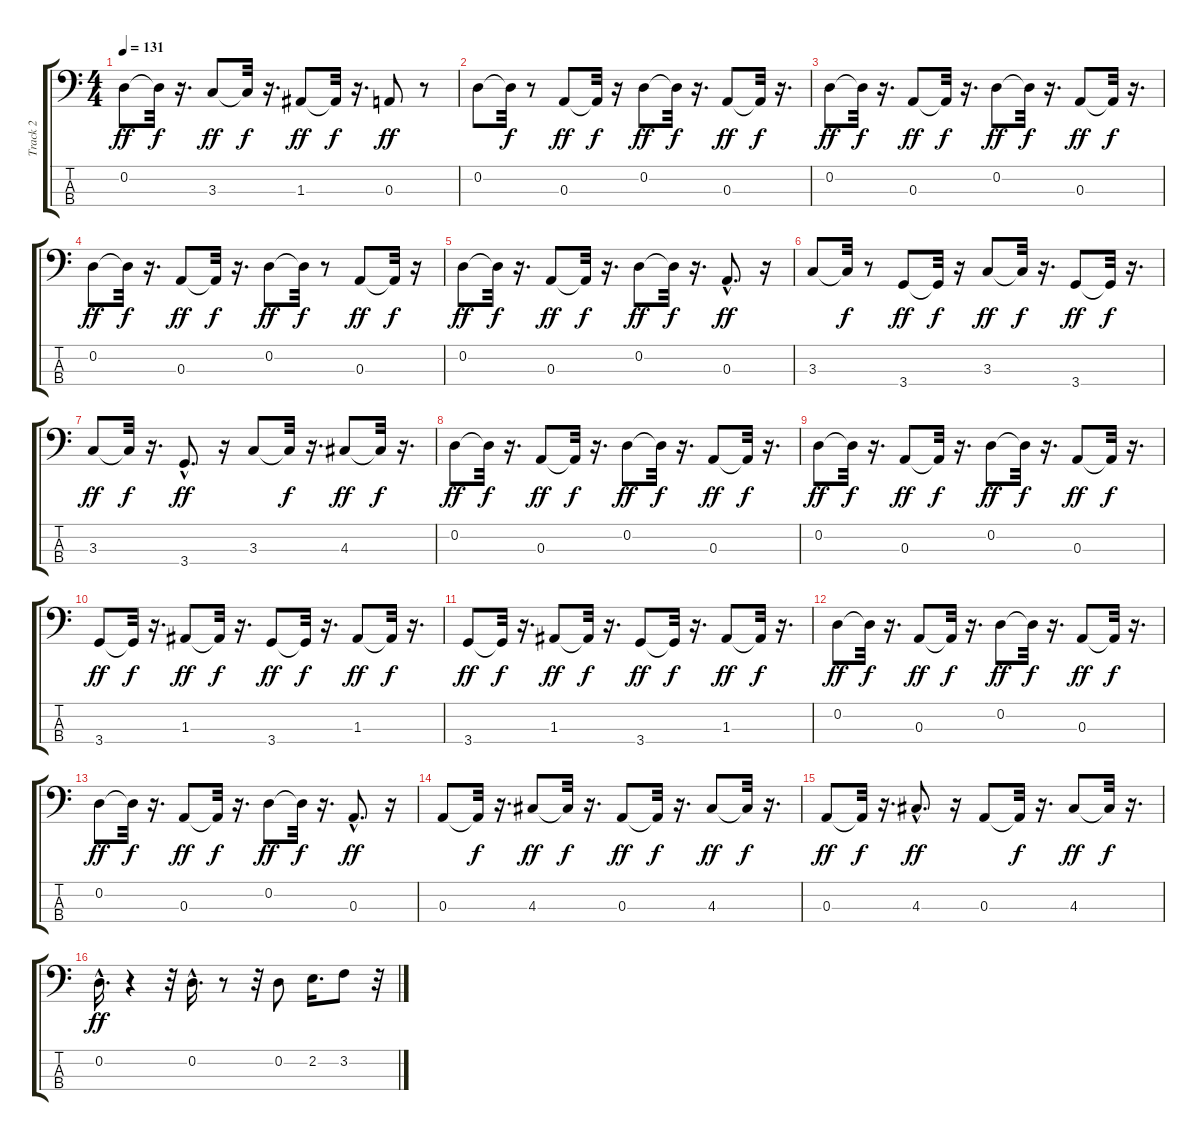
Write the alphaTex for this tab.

\track ("Track 2" "Track 2") {instrument electricbassfinger}
\staff {score tabs}
\tuning (G2 D2 A1 E1) {hide}
\ts (4 4)
\tempo 131
\clef f4
\ks c
0.2.8{dy ff} 0.2{t}.32{dy f} r.16{d} 3.3.8{dy ff} 3.3{t}.32{dy f} r.16{d} 1.3.8{dy ff} 1.3{t}.32{dy f} r.16{d} 0.3.8{dy ff} r.8 |
0.2.8 0.2{t}.32{dy f} r.8 0.3.8{dy ff} 0.3{t}.32{dy f} r.16 0.2.8{dy ff} 0.2{t}.32{dy f} r.16{d} 0.3.8{dy ff} 0.3{t}.32{dy f} r.16{d} |
0.2.8{dy ff} 0.2{t}.32{dy f} r.16{d} 0.3.8{dy ff} 0.3{t}.32{dy f} r.16{d} 0.2.8{dy ff} 0.2{t}.32{dy f} r.16{d} 0.3.8{dy ff} 0.3{t}.32{dy f} r.16{d} |
0.2.8{dy ff} 0.2{t}.32{dy f} r.16{d} 0.3.8{dy ff} 0.3{t}.32{dy f} r.16{d} 0.2.8{dy ff} 0.2{t}.32{dy f} r.8 0.3.8{dy ff} 0.3{t}.32{dy f} r.16 |
0.2.8{dy ff} 0.2{t}.32{dy f} r.16{d} 0.3.8{dy ff} 0.3{t}.32{dy f} r.16{d} 0.2.8{dy ff} 0.2{t}.32{dy f} r.16{d} 0.3{hac}.8{d dy ff} r.16 |
3.3.8 3.3{t}.32{dy f} r.8 3.4.8{dy ff} 3.4{t}.32{dy f} r.16 3.3.8{dy ff} 3.3{t}.32{dy f} r.16{d} 3.4.8{dy ff} 3.4{t}.32{dy f} r.16{d} |
3.3.8{dy ff} 3.3{t}.32{dy f} r.16{d} 3.4{hac}.8{d dy ff} r.16 3.3.8 3.3{t}.32{dy f} r.16{d} 4.3.8{dy ff} 4.3{t}.32{dy f} r.16{d} |
0.2.8{dy ff} 0.2{t}.32{dy f} r.16{d} 0.3.8{dy ff} 0.3{t}.32{dy f} r.16{d} 0.2.8{dy ff} 0.2{t}.32{dy f} r.16{d} 0.3.8{dy ff} 0.3{t}.32{dy f} r.16{d} |
0.2.8{dy ff} 0.2{t}.32{dy f} r.16{d} 0.3.8{dy ff} 0.3{t}.32{dy f} r.16{d} 0.2.8{dy ff} 0.2{t}.32{dy f} r.16{d} 0.3.8{dy ff} 0.3{t}.32{dy f} r.16{d} |
3.4.8{dy ff} 3.4{t}.32{dy f} r.16{d} 1.3.8{dy ff} 1.3{t}.32{dy f} r.16{d} 3.4.8{dy ff} 3.4{t}.32{dy f} r.16{d} 1.3.8{dy ff} 1.3{t}.32{dy f} r.16{d} |
3.4.8{dy ff} 3.4{t}.32{dy f} r.16{d} 1.3.8{dy ff} 1.3{t}.32{dy f} r.16{d} 3.4.8{dy ff} 3.4{t}.32{dy f} r.16{d} 1.3.8{dy ff} 1.3{t}.32{dy f} r.16{d} |
0.2.8{dy ff} 0.2{t}.32{dy f} r.16{d} 0.3.8{dy ff} 0.3{t}.32{dy f} r.16{d} 0.2.8{dy ff} 0.2{t}.32{dy f} r.16{d} 0.3.8{dy ff} 0.3{t}.32{dy f} r.16{d} |
0.2.8{dy ff} 0.2{t}.32{dy f} r.16{d} 0.3.8{dy ff} 0.3{t}.32{dy f} r.16{d} 0.2.8{dy ff} 0.2{t}.32{dy f} r.16{d} 0.3{hac}.8{d dy ff} r.16 |
0.3.8 0.3{t}.32{dy f} r.16{d} 4.3.8{dy ff} 4.3{t}.32{dy f} r.16{d} 0.3.8{dy ff} 0.3{t}.32{dy f} r.16{d} 4.3.8{dy ff} 4.3{t}.32{dy f} r.16{d} |
0.3.8{dy ff} 0.3{t}.32{dy f} r.16{d} 4.3{hac}.8{d dy ff} r.16 0.3.8 0.3{t}.32{dy f} r.16{d} 4.3.8{dy ff} 4.3{t}.32{dy f} r.16{d} |
0.2{hac}.16{d dy ff} r.4 r.32 0.2{hac}.16{d} r.8 r.32 0.2.8 2.2.16{d} 3.2.8 r.32
